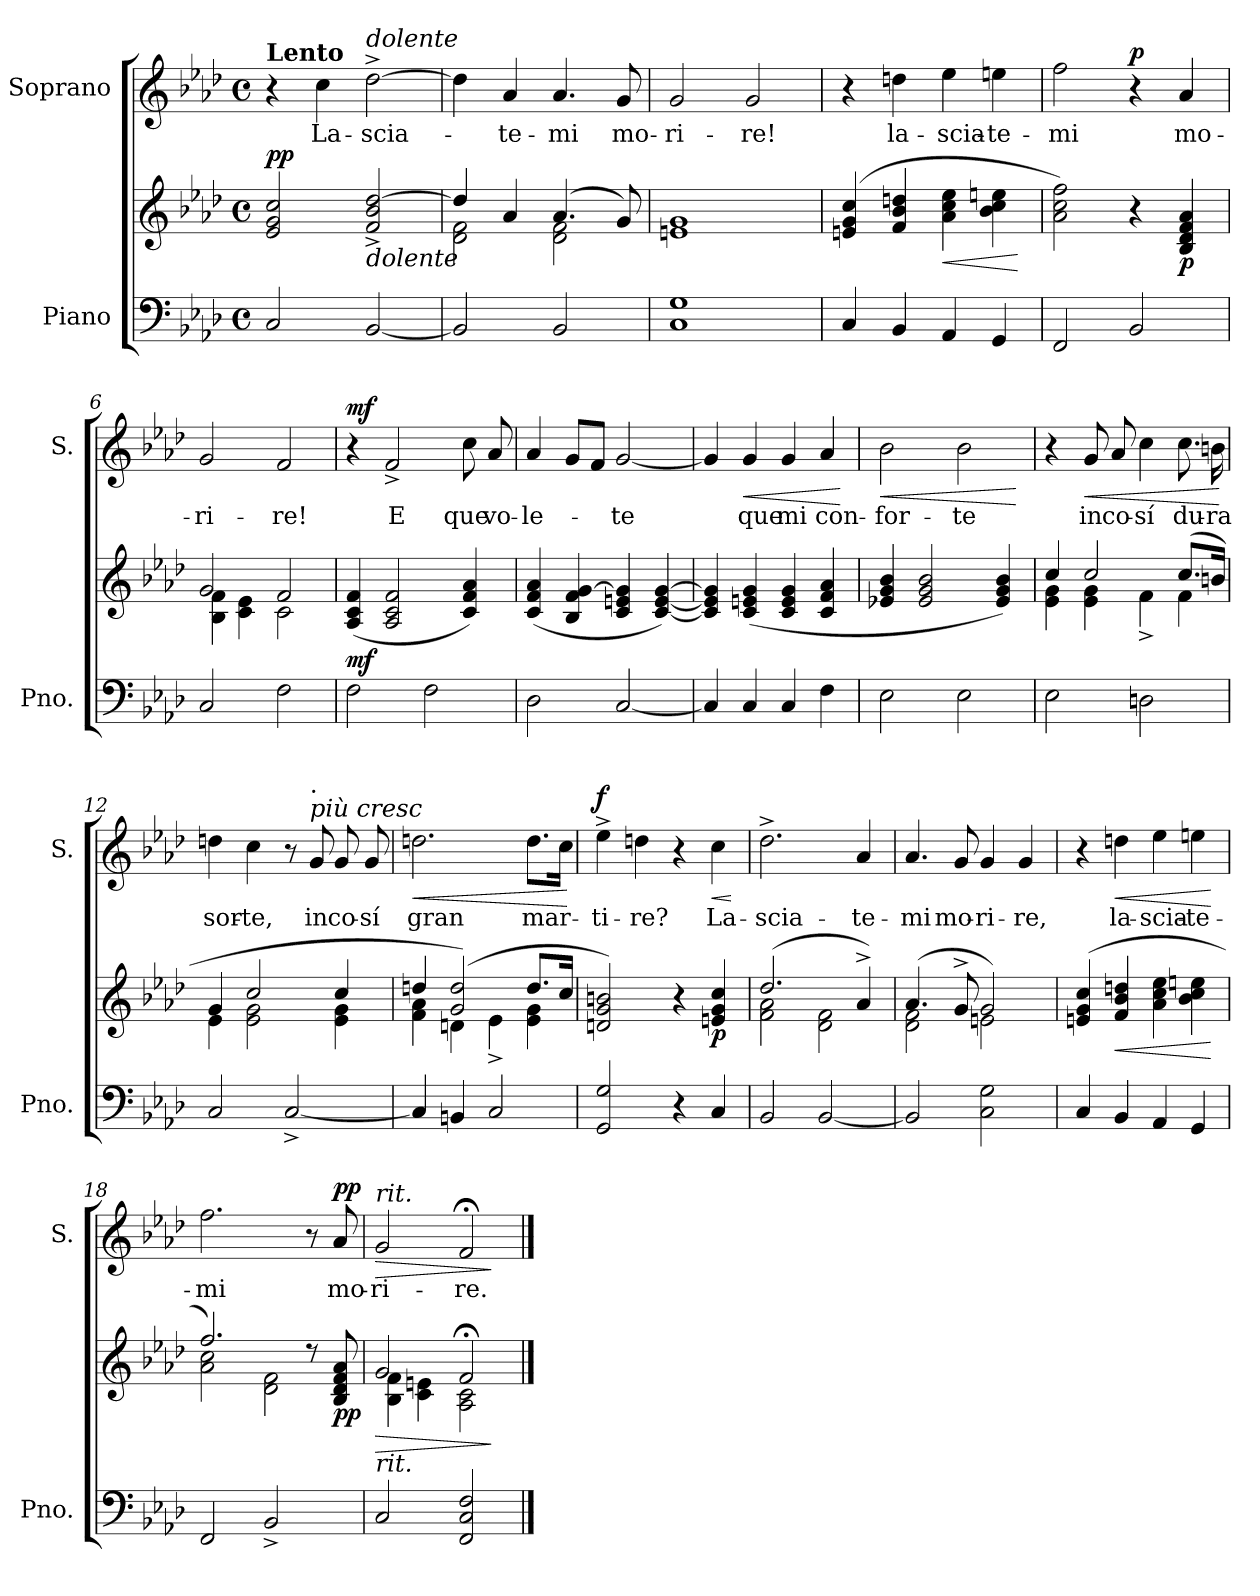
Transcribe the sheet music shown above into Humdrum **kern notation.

**kern	**kern	**dynam	**kern	**text	**dynam
*part2	*part2	*part2	*part1	*part1	*part1
*staff3	*staff2	*staff2/3	*staff1	*staff1	*staff1
*I"Piano	*	*	*I"Soprano	*	*
*I'Pno.	*	*	*I'S.	*	*
*clefF4	*clefG2	*	*clefG2	*	*
*k[b-e-a-d-]	*k[b-e-a-d-]	*	*k[b-e-a-d-]	*	*
*M4/4	*M4/4	*	*M4/4	*	*
*met(c)	*met(c)	*	*met(c)	*	*
*MM58	*MM58	*	*MM58	*	*
=1	=1	=1	=1	=1	=1
!	!	!	!LO:TX:a:B:t=Lento	!	!
!	!	!LO:DY:b	!	!	!
!	!	!LO:DY:n=1:a	!	!	!
2C/	2e-/ 2g/ 2cc/	p p	4r	.	.
.	.	.	4cc\	La-	.
!	!	!	!LO:TX:a:i:t=dolente	!	!
!	!LO:TX:b:i:t=dolente	!	!	!	!
[2BB-/	2f/^ 2b-/^ [2dd-/^	.	[2dd-^\	-scia-	.
=2	=2	=2	=2	=2	=2
*	*^	*	*	*	*
2BB-/]	4dd-/]	2d-\ 2f\	.	4dd-\]	.	.
.	4a-/	.	.	4a-/	-te-	.
2BB-/	(4.a-/	2d-\ 2f\	.	4.a-/	-mi	.
.	8g/)	.	.	8g/	mo-	.
*	*v	*v	*	*	*	*
=3	=3	=3	=3	=3	=3
1C 1G	1en 1g	.	2g/	-ri-	.
.	.	.	2g/	-re!	.
=4	=4	=4	=4	=4	=4
4C/	(>4en/ 4g/ 4cc/	.	4r	.	.
4BB-/	4f/ 4b-/ 4ddn/	.	4ddn\	la-	.
!	!	!LO:HP:b	!	!	!
4AA-/	4a-\ 4cc\ 4ee-i\	<	4ee-i\	-scia-	.
4GG/	4b-\ 4cc\ 4een\	.	4een\	-te-	.
.	.	[	.	.	.
!!LO:LB:g=z
=5	=5	=5	=5	=5	=5
2FF/	2a-\ 2cc\ 2ff\)	.	2ff\	-mi	.
!	!	!	!	!	!LO:DY:a
2BB-/	4r	.	4r	.	p
!	!	!LO:DY:b	!	!	!
.	4B-/ 4d-/ 4f/ 4a-/	p	4a-/	mo-	.
=6	=6	=6	=6	=6	=6
*	*^	*	*	*	*
2C/	2g/	4B-\ 4f\	.	2g/	-ri-	.
.	.	4c\ 4e-\	.	.	.	.
2F\	2f/	2c\	.	2f/	-re!	.
=7	=7	=7	=7	=7	=7	=7
!	!	!	!LO:DY:a=2	!	!	!LO:DY:a
*	*v	*v	*	*	*	*
2F\	(>4A-/ 4c/ 4f/	mf	4r	.	mf
.	2A-/ 2c/ 2f/	.	2f^/	E	.
2F\	.	.	.	.	.
.	4c/ 4f/ 4a-/)	.	8cc\	que	.
.	.	.	8a-/	vo-	.
=8	=8	=8	=8	=8	=8
2D-\	(>4c/ 4f/ 4a-/	.	4a-/	-le-	.
.	4B-/ 4f/ [4g/	.	8g/L	.	.
.	.	.	8f/J	.	.
[2C/	4c/ 4en/ 4g/]	.	[2g/	-te	.
.	[4c/ [4e/ [4g/)	.	.	.	.
=9	=9	=9	=9	=9	=9
4C/]	4c/] 4e/] 4g/]	.	4g/]	.	.
!	!	!	!	!	!LO:HP:b
4C/	(>4c/ 4en/ 4g/	.	4g/	que	<
4C/	4c/ 4e/ 4g/	.	4g/	mi	.
4F\	4c/ 4f/ 4a-/	.	4a-/	con-	.
.	.	.	.	.	[
!!LO:LB:g=z
=10	=10	=10	=10	=10	=10
!	!	!	!	!	!LO:HP:b
2E-\	4e-X/ 4g/ 4b-/	.	2b-\	-for-	<
.	2e-/ 2g/ 2b-/	.	.	.	.
2E-\	.	.	2b-\	-te	.
.	4e-/ 4g/ 4b-/)	.	.	.	.
.	.	.	.	.	[
=11	=11	=11	=11	=11	=11
*	*^	*	*	*	*
2E-\	4cc/	4e-\ 4g\	.	4r	.	.
!	!	!	!	!	!	!LO:HP:b
.	2cc/	4e-\ 4g\	.	8g/	in	<
.	.	.	.	8a-/	co-	.
2Dn\	.	4f^\	.	4cc\	-sí	.
.	(8.cc/L	4f\	.	8.cc\	du-	.
.	16bn/Jk	.	.	16bn\	-ra	.
*	*v	*v	*	*	*	*
.	.	.	.	.	[
=12	=12	=12	=12	=12	=12
*	*^	*	*	*	*
2C/	4g/	4e-\	.	4ddn\	sor-	.
.	2cc/	2e-\ 2g\	.	4cc\	-te,	.
[2C^/	.	.	.	8r	.	.
!	!	!	!	!LO:TX:a:i:t=più cresc	!	!
!	!	!	!	!LO:TX:a:t=.	!	!
.	.	.	.	8g/	in	.
.	4cc/	4e-\ 4g\	.	8g/	co-	.
.	.	.	.	8g/	-sí	.
=13	=13	=13	=13	=13	=13	=13
!	!	!	!	!	!	!LO:HP:b
4C/]	4ddn/	4f\ 4a-\	.	2.ddn\	gran	<
4BBn/	(2g/ 2dd/)	4dn\	.	.	.	.
2C/	.	4e-^\	.	.	.	.
.	8.dd/L	4e-\ 4g\	.	8.dd\L	mar-	.
.	16cc/Jk	.	.	16cc\Jk	.	.
*	*v	*v	*	*	*	*
.	.	.	.	.	[
=14	=14	=14	=14	=14	=14
!	!	!	!	!	!LO:DY:a
2GG/ 2G/	2dn/ 2g/ 2bn/)	.	4ee-^\	-ti-	f
.	.	.	4ddn\	-re?	.
4r	4r	.	4r	.	.
!	!	!LO:DY:b	!	!	!LO:HP:b
4C/	4en/ 4g/ 4cc/	p	4cc\	La-	<
.	.	.	.	.	[
!!LO:LB:g=z
=15	=15	=15	=15	=15	=15
*	*^	*	*	*	*
2BB-/	(2.dd-i/	2f\ 2a-\	.	2.dd-i^\	-scia-	.
[2BB-/	.	2d-i\ 2f\	.	.	.	.
.	4a-^/)	.	.	4a-/	-te-	.
=16	=16	=16	=16	=16	=16	=16
2BB-/]	(4.a-/	2d-\ 2f\	.	4.a-/	-mi	.
.	8g^/	.	.	8g/	mo-	.
2C\ 2G\	2g/)	2en\	.	4g/	-ri-	.
.	.	.	.	4g/	-re,	.
*	*v	*v	*	*	*	*
=17	=17	=17	=17	=17	=17
4C/	(>4en/ 4g/ 4cc/	.	4r	.	.
!	!	!LO:HP:b	!	!	!LO:HP:b
4BB-/	4f/ 4b-/ 4ddn/	<	4ddn\	la-	<
4AA-/	4a-\ 4cc\ 4ee-i\	.	4ee-i\	-scia-	.
4GG/	4b-\ 4cc\ 4een\	.	4een\	-te-	.
.	.	[	.	.	[
=18	=18	=18	=18	=18	=18
*	*^	*	*	*	*
2FF/	2.ff/)	2a-\ 2cc\	.	2.ff\	-mi	.
2BB-^/	.	2d-\ 2f\	.	.	.	.
.	8r	.	.	8r	.	.
!	!	!	!LO:DY:b	!	!	!LO:DY:a
.	8B-/ 8d-/ 8f/ 8a-/	.	pp	8a-/	mo-	pp
=19	=19	=19	=19	=19	=19	=19
!	!	!	!	!LO:TX:a:i:t=rit.	!	!
!	!LO:TX:b:i:t=rit.	!	!	!	!	!
!	!	!	!LO:HP:b	!	!	!LO:HP:b
2C/	2g/	4B-\ 4f\	>	2g/	-ri-	>
.	.	4c\ 4en\	.	.	.	.
2FF/ 2C/ 2F/	2f;</	2A-\ 2c\	.	2f;</	-re.	.
*	*v	*v	*	*	*	*
.	.	]	.	.	]
==	==	==	==	==	==
*-	*-	*-	*-	*-	*-
